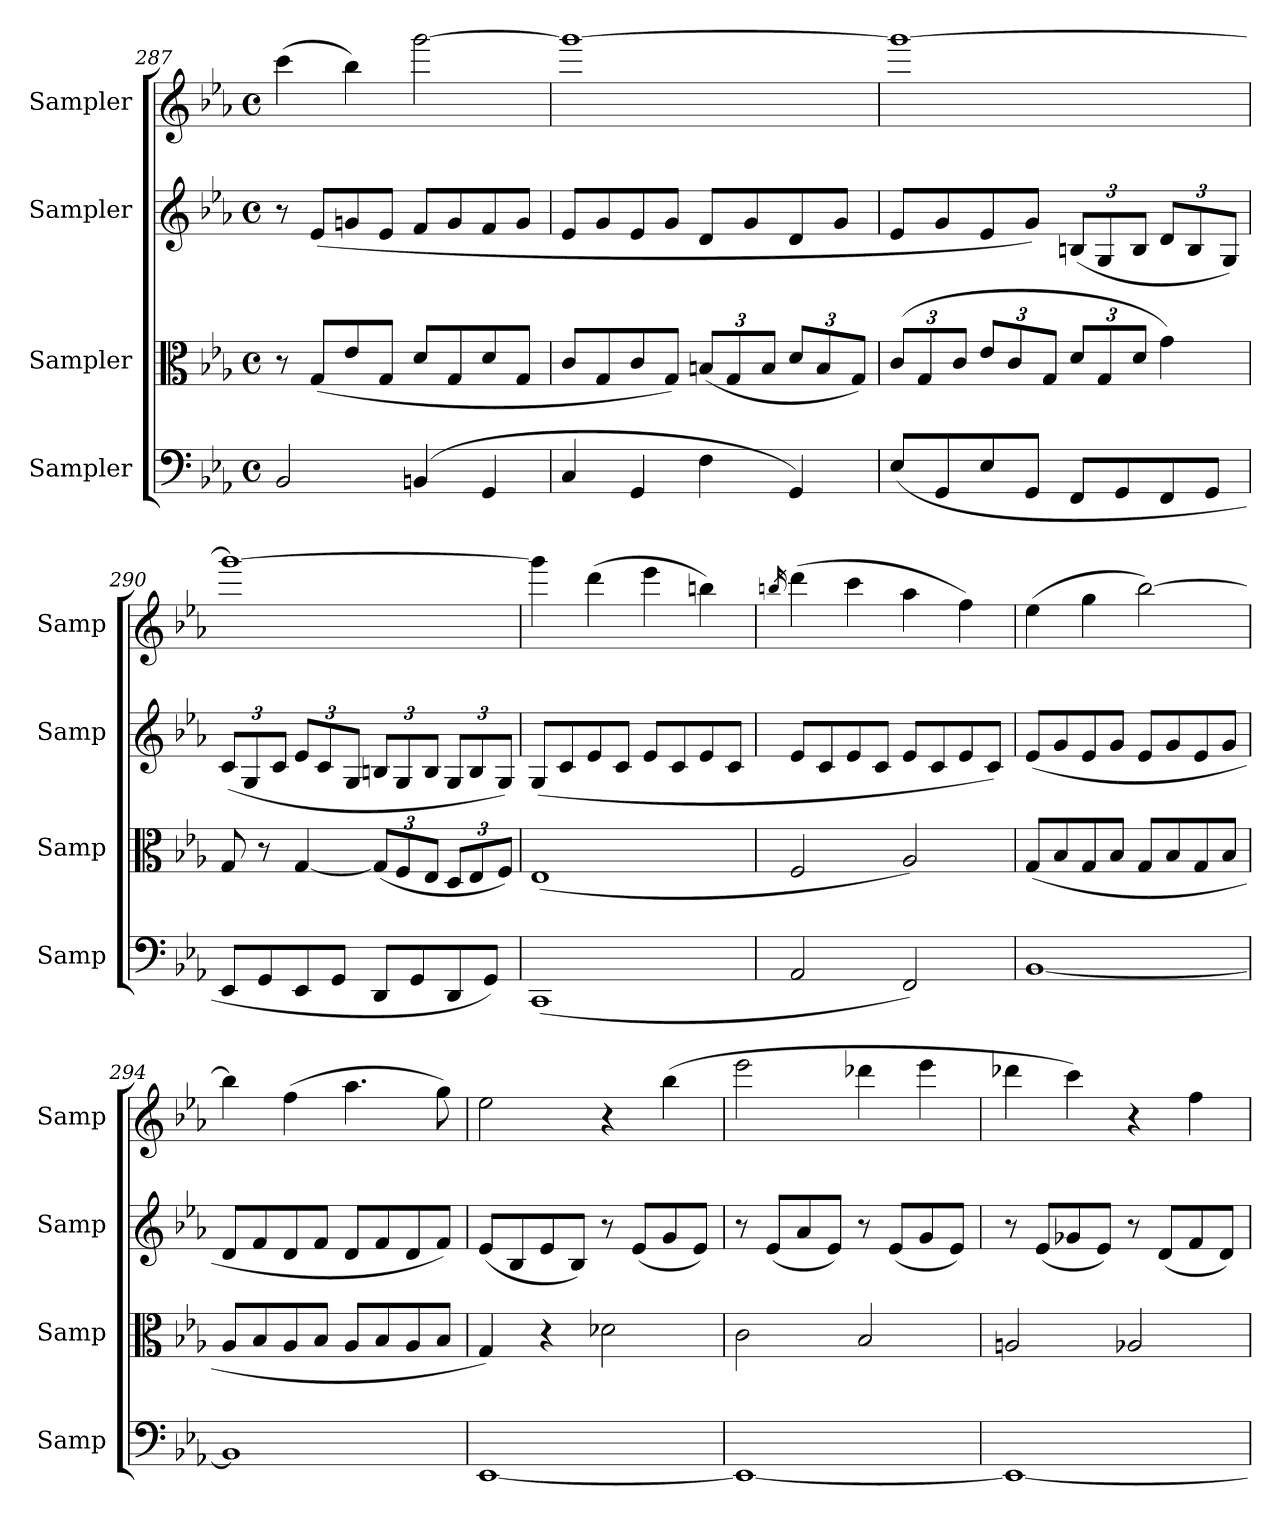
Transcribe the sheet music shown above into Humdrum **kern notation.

**kern	**kern	**kern	**kern
*part4	*part3	*part2	*part1
*staff4	*staff3	*staff2	*staff1
*I"Sampler	*I"Sampler	*I"Sampler	*I"Sampler
*I'Samp	*I'Samp	*I'Samp	*I'Samp
*clefF4	*clefC3	*clefG2	*clefG2
*k[b-e-a-]	*k[b-e-a-]	*k[b-e-a-]	*k[b-e-a-]
*M4/4	*M4/4	*M4/4	*M4/4
*met(c)	*met(c)	*met(c)	*met(c)
=287	=287	=287	=287
2BB-/	8r	8r	(4ccc\
.	(8G/L	(8e-/L	.
.	8e-/	8gn/	4bb-\)
.	8G/J	8e-/J	.
(>4BBn/	8d/L	8f/L	[2ggg\
.	8G/	8g/	.
4GG/	8d/	8f/	.
.	8G/J	8g/J	.
!!LO:PB:g=z
=288	=288	=288	=288
4C/	8c/L	8e-/L	1ggg_
.	8G/	8g/	.
4GG/	8c/	8e-/	.
.	8G/J)	8g/J	.
*	*Xbrackettup	*	*
4F\	(12Bn/L	8d/L	.
.	12G/	.	.
.	.	8g/	.
.	12B/J	.	.
4GG/)	12d/L	8d/	.
.	12B/	.	.
.	.	8g/J	.
.	12G/J)	.	.
=289	=289	=289	=289
(8E-/L	(12c/L	8e-/L	1ggg_
.	12G/	.	.
8GG/	.	8g/	.
.	12c/J	.	.
8E-/	12e-/L	8e-/	.
.	12c/	.	.
8GG/J	.	8g/J)	.
.	12G/J	.	.
*	*	*Xbrackettup	*
8FF/L	12d/L	(12Bn/L	.
.	12G/	12G/	.
8GG/	.	.	.
.	12d/J	12B/J	.
8FF/	4g\)	12d/L	.
.	.	12B/	.
8GG/J	.	.	.
.	.	12G/J)	.
=290	=290	=290	=290
8EE-/L	8G/	(12c/L	1ggg_
.	.	12G/	.
8GG/	8r	.	.
.	.	12c/J	.
8EE-/	[4G/	12e-/L	.
.	.	12c/	.
8GG/J	.	.	.
.	.	12G/J	.
8DD/L	(12G/L]	12Bn/L	.
.	12F/	12G/	.
8GG/	.	.	.
.	12E-/J	12B/J	.
8DD/	12D/L	12G/L	.
.	12E-/	12B/	.
8GG/J)	.	.	.
.	12F/J)	12G/J)	.
=291	=291	=291	=291
(1CC	(1E-	(8G/L	4ggg\]
.	.	8c/	.
.	.	8e-/	(4ddd\
.	.	8c/J	.
.	.	8e-/L	4eee-\
.	.	8c/	.
.	.	8e-/	4bbn\)
.	.	8c/J	.
=292	=292	=292	=292
.	.	.	16qbbn/
2AA-/	2F/	8e-/L	(4ddd\
.	.	8c/	.
.	.	8e-/	4ccc\
.	.	8c/J	.
2FF/)	2A-/)	8e-/L	4aa-\
.	.	8c/	.
.	.	8e-/	4ff\)
.	.	8c/J)	.
=293	=293	=293	=293
[1BB-	(8G/L	(8e-/L	(4ee-\
.	8B-/	8g/	.
.	8G/	8e-/	4gg\
.	8B-/J	8g/J	.
.	8G/L	8e-/L	[2bb-\)
.	8B-/	8g/	.
.	8G/	8e-/	.
.	8B-/J	8g/J	.
!!LO:LB:g=z
=294	=294	=294	=294
1BB-]	8A-/L	8d/L	4bb-\]
.	8B-/	8f/	.
.	8A-/	8d/	(4ff\
.	8B-/J	8f/J	.
.	8A-/L	8d/L	4.aa-\
.	8B-/	8f/	.
.	8A-/	8d/	.
.	8B-/J	8f/J)	8gg\)
=295	=295	=295	=295
[1EE-	4G/)	(8e-/L	2ee-\
.	.	8B-/	.
.	4r	8e-/	.
.	.	8B-/J)	.
.	2d-X\	8r	4r
.	.	(8e-/L	.
.	.	8g/	(4bb-\
.	.	8e-/J)	.
=296	=296	=296	=296
1EE-_	2c\	8r	2eee-\
.	.	(8e-/L	.
.	.	8a-/	.
.	.	8e-/J)	.
.	2B-/	8r	4ddd-X\
.	.	(8e-/L	.
.	.	8g/	4eee-\
.	.	8e-/J)	.
=297	=297	=297	=297
1EE-_	2An/	8r	4ddd-X\
.	.	(8e-/L	.
.	.	8g-X/	4ccc\)
.	.	8e-/J)	.
.	2A-X/	8r	4r
.	.	(8d/L	.
.	.	8f/	4ff\
.	.	8d/J)	.
=	=	=	=
*-	*-	*-	*-
